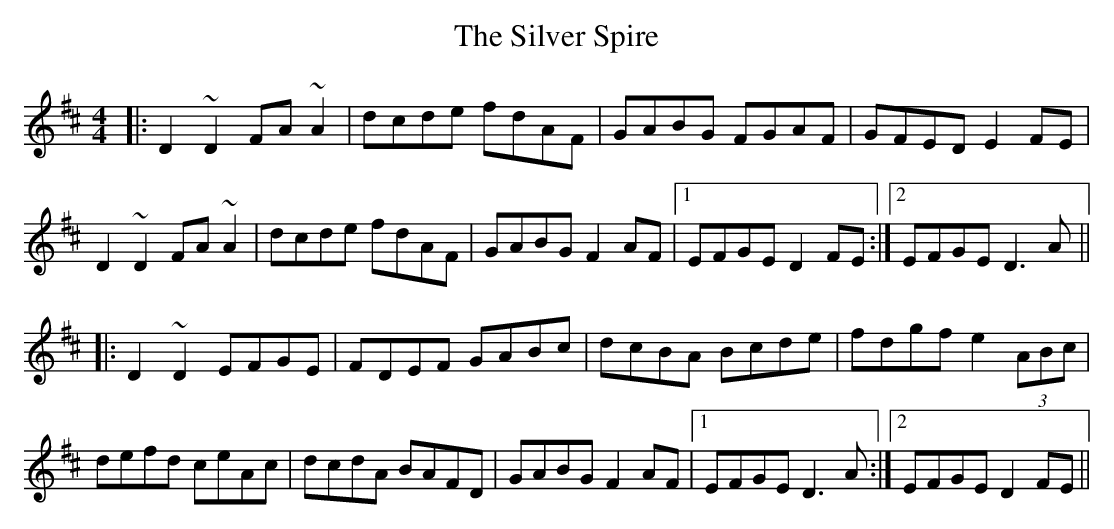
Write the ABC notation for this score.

X:1
T: The Silver Spire
M: 4/4
L: 1/8
K: Dmaj
|:D2~D2 FA~A2|dcde fdAF|GABG FGAF|GFED E2 FE|
D2~D2 FA~A2|dcde fdAF|GABG F2AF|1 EFGE D2 FE:|2 EFGE D3 A||
|:D2~D2 EFGE|FDEF GABc|dcBA Bcde|fdgf e2 (3ABc|
defd ceAc|dcdA BAFD|GABG F2AF|1 EFGE D3 A:|2 EFGE D2 FE||
